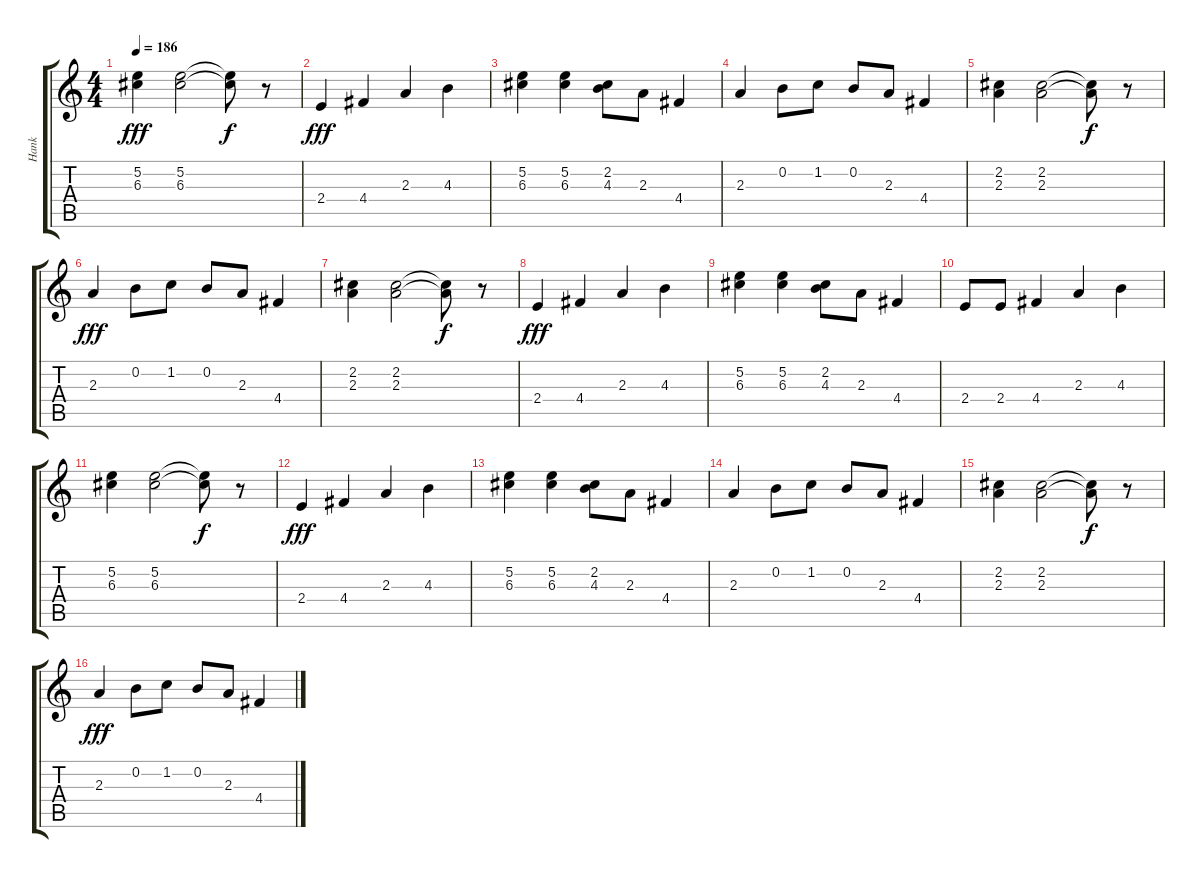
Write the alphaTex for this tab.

\track ("Hank" "Hank") {instrument electricguitarjazz}
\staff {score tabs}
\tuning (E4 B3 G3 D3 A2 E2) {hide}
\ts (4 4)
\tempo 186
\clef g2
\ks c
(5.2 6.3).4{dy fff} (5.2 6.3).2 (5.2{t} 6.3{t}).8{dy f} r.8 |
2.4.4{dy fff} 4.4.4 2.3.4 4.3.4 |
(5.2 6.3).4 (5.2 6.3).4 (2.2 4.3).8 2.3.8 4.4.4 |
2.3.4 0.2.8 1.2.8 0.2.8 2.3.8 4.4.4 |
(2.2 2.3).4 (2.2 2.3).2 (2.2{t} 2.3{t}).8{dy f} r.8 |
2.3.4{dy fff} 0.2.8 1.2.8 0.2.8 2.3.8 4.4.4 |
(2.2 2.3).4 (2.2 2.3).2 (2.2{t} 2.3{t}).8{dy f} r.8 |
2.4.4{dy fff} 4.4.4 2.3.4 4.3.4 |
(5.2 6.3).4 (5.2 6.3).4 (2.2 4.3).8 2.3.8 4.4.4 |
2.4.8 2.4.8 4.4.4 2.3.4 4.3.4 |
(5.2 6.3).4 (5.2 6.3).2 (5.2{t} 6.3{t}).8{dy f} r.8 |
2.4.4{dy fff} 4.4.4 2.3.4 4.3.4 |
(5.2 6.3).4 (5.2 6.3).4 (2.2 4.3).8 2.3.8 4.4.4 |
2.3.4 0.2.8 1.2.8 0.2.8 2.3.8 4.4.4 |
(2.2 2.3).4 (2.2 2.3).2 (2.2{t} 2.3{t}).8{dy f} r.8 |
2.3.4{dy fff} 0.2.8 1.2.8 0.2.8 2.3.8 4.4.4
